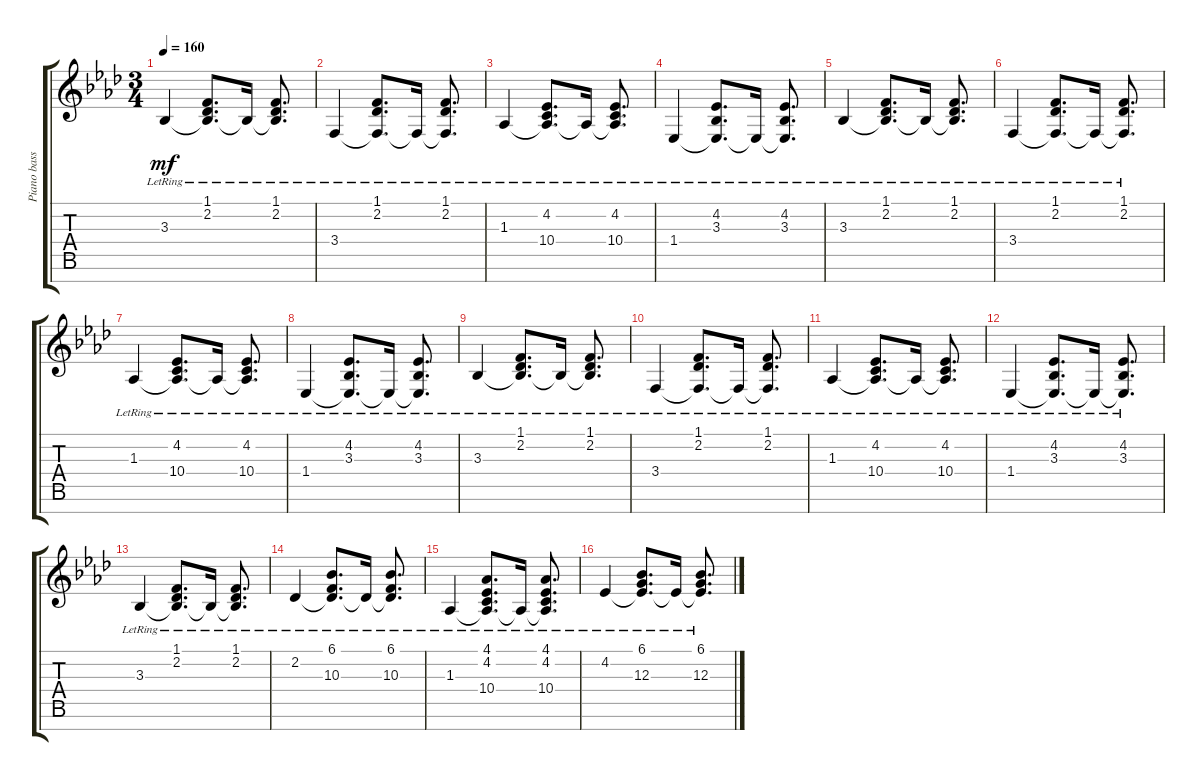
\track ("Piano bass" "Piano bass") {instrument acousticgrandpiano}
\staff {score tabs}
\tuning (E4 B3 G3 D3 A2 E2 B1) {hide}
\ts (3 4)
\tempo 160
\clef g2
\ks ab
3.3{lr}.4{dy mf} (1.1{lr} 2.2{lr} 3.3{lr t}).8{d} 3.3{lr t}.16 (1.1{lr} 2.2{lr} 3.3{lr t}).8{d} |
3.4{lr}.4 (1.1{lr} 2.2{lr} 3.4{lr t}).8{d} 3.4{lr t}.16 (1.1{lr} 2.2{lr} 3.4{lr t}).8{d} |
1.3{lr}.4 (4.2{lr} 1.3{lr t} 10.4{lr}).8{d} 1.3{lr t}.16 (4.2{lr} 1.3{lr t} 10.4{lr}).8{d} |
1.4{lr}.4 (4.2{lr} 3.3{lr} 1.4{lr t}).8{d} 1.4{lr t}.16 (4.2{lr} 3.3{lr} 1.4{lr t}).8{d} |
3.3{lr}.4 (1.1{lr} 2.2{lr} 3.3{lr t}).8{d} 3.3{lr t}.16 (1.1{lr} 2.2{lr} 3.3{lr t}).8{d} |
3.4{lr}.4 (1.1{lr} 2.2{lr} 3.4{lr t}).8{d} 3.4{lr t}.16 (1.1{lr} 2.2{lr} 3.4{lr t}).8{d} |
1.3{lr}.4 (4.2{lr} 1.3{lr t} 10.4{lr}).8{d} 1.3{lr t}.16 (4.2{lr} 1.3{lr t} 10.4{lr}).8{d} |
1.4{lr}.4 (4.2{lr} 3.3{lr} 1.4{lr t}).8{d} 1.4{lr t}.16 (4.2{lr} 3.3{lr} 1.4{lr t}).8{d} |
3.3{lr}.4 (1.1{lr} 2.2{lr} 3.3{lr t}).8{d} 3.3{lr t}.16 (1.1{lr} 2.2{lr} 3.3{lr t}).8{d} |
3.4{lr}.4 (1.1{lr} 2.2{lr} 3.4{lr t}).8{d} 3.4{lr t}.16 (1.1{lr} 2.2{lr} 3.4{lr t}).8{d} |
1.3{lr}.4 (4.2{lr} 1.3{lr t} 10.4{lr}).8{d} 1.3{lr t}.16 (4.2{lr} 1.3{lr t} 10.4{lr}).8{d} |
1.4{lr}.4 (4.2{lr} 3.3{lr} 1.4{lr t}).8{d} 1.4{lr t}.16 (4.2{lr} 3.3{lr} 1.4{lr t}).8{d} |
3.3{lr}.4 (1.1{lr} 2.2{lr} 3.3{lr t}).8{d} 3.3{lr t}.16 (1.1{lr} 2.2{lr} 3.3{lr t}).8{d} |
2.2{lr}.4 (6.1{lr} 2.2{lr t} 10.3{lr}).8{d} 2.2{lr t}.16 (6.1{lr} 2.2{lr t} 10.3{lr}).8{d} |
1.3{lr}.4 (4.1{lr} 4.2{lr} 1.3{lr t} 10.4{lr}).8{d} 1.3{lr t}.16 (4.1{lr} 4.2{lr} 1.3{lr t} 10.4{lr}).8{d} |
4.2{lr}.4 (6.1{lr} 4.2{lr t} 12.3{lr}).8{d} 4.2{lr t}.16 (6.1{lr} 4.2{lr t} 12.3{lr}).8{d}
